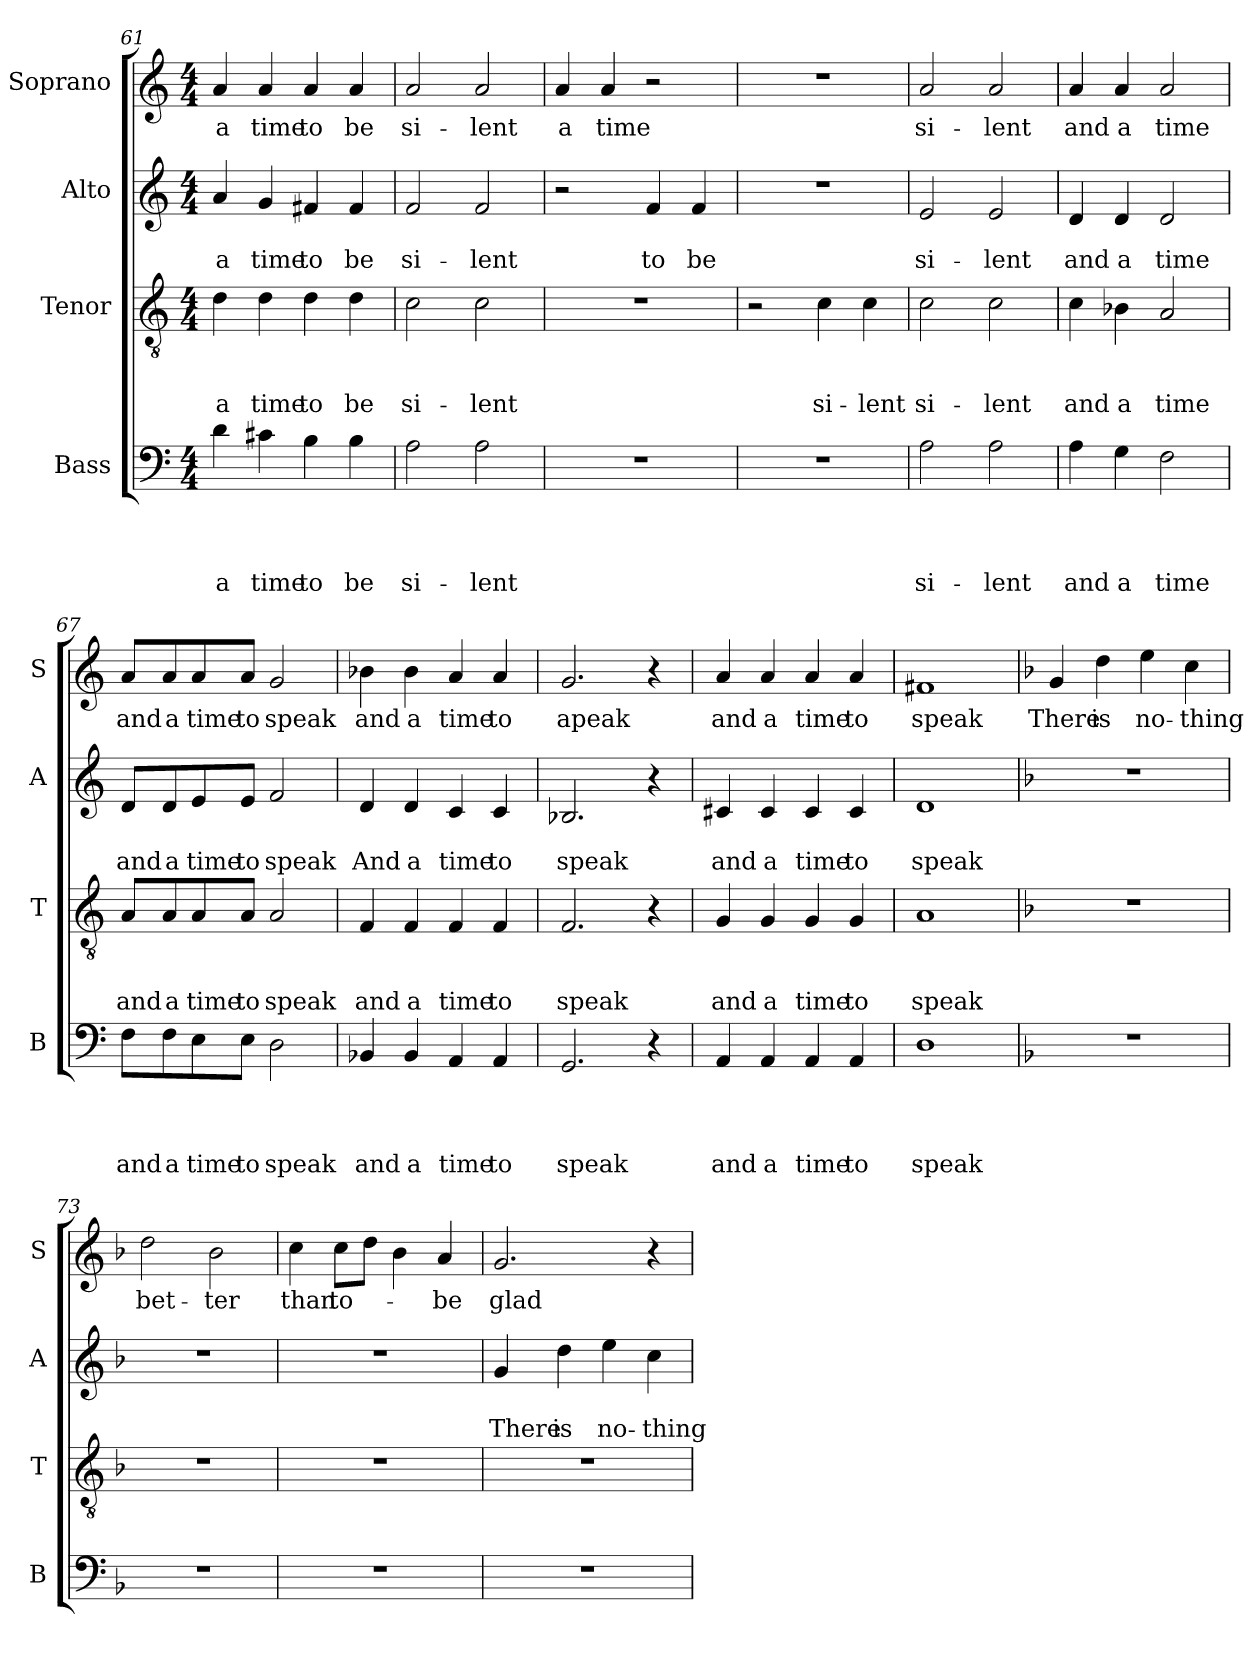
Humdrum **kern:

**kern	**text	**text	**text	**text	**kern	**text	**text	**text	**kern	**text	**text	**kern	**text
*part4	*part4	*part4	*part4	*part4	*part3	*part3	*part3	*part3	*part2	*part2	*part2	*part1	*part1
*staff4	*staff4	*staff4	*staff4	*staff4	*staff3	*staff3	*staff3	*staff3	*staff2	*staff2	*staff2	*staff1	*staff1
*I"Bass	*	*	*	*	*I"Tenor	*	*	*	*I"Alto	*	*	*I"Soprano	*
*I'B	*	*	*	*	*I'T	*	*	*	*I'A	*	*	*I'S	*
*clefF4	*	*	*	*	*clefGv2	*	*	*	*clefG2	*	*	*clefG2	*
*k[]	*	*	*	*	*k[]	*	*	*	*k[]	*	*	*k[]	*
*C:	*	*	*	*	*C:	*	*	*	*C:	*	*	*C:	*
*M4/4	*	*	*	*	*M4/4	*	*	*	*M4/4	*	*	*M4/4	*
=61	=61	=61	=61	=61	=61	=61	=61	=61	=61	=61	=61	=61	=61
!	!	!	!	!LO:LY:b	!	!	!	!LO:LY:b	!	!	!LO:LY:b	!	!LO:LY:b
4d\	.	.	.	a	4d\	.	.	a	4a/	.	a	4a/	a
!	!	!	!	!LO:LY:b	!	!	!	!LO:LY:b	!	!	!LO:LY:b	!	!LO:LY:b
4c#X\	.	.	.	time	4d\	.	.	time	4g/	.	time	4a/	time
!	!	!	!	!LO:LY:b	!	!	!	!LO:LY:b	!	!	!LO:LY:b	!	!LO:LY:b
4B\	.	.	.	to	4d\	.	.	to	4f#X/	.	to	4a/	to
!	!	!	!	!LO:LY:b	!	!	!	!LO:LY:b	!	!	!LO:LY:b	!	!LO:LY:b
4B\	.	.	.	be	4d\	.	.	be	4f#/	.	be	4a/	be
=62	=62	=62	=62	=62	=62	=62	=62	=62	=62	=62	=62	=62	=62
!	!	!	!	!LO:LY:b	!	!	!	!LO:LY:b	!	!	!LO:LY:b	!	!LO:LY:b
2A\	.	.	.	si-	2c\	.	.	si-	2f/	.	si-	2a/	si-
!	!	!	!	!LO:LY:b	!	!	!	!LO:LY:b	!	!	!LO:LY:b	!	!LO:LY:b
2A\	.	.	.	-lent	2c\	.	.	-lent	2f/	.	-lent	2a/	-lent
=63	=63	=63	=63	=63	=63	=63	=63	=63	=63	=63	=63	=63	=63
!	!	!	!	!	!	!	!	!	!	!	!	!	!LO:LY:b
1r	.	.	.	.	1r	.	.	.	2r	.	.	4a/	a
!	!	!	!	!	!	!	!	!	!	!	!	!	!LO:LY:b
.	.	.	.	.	.	.	.	.	.	.	.	4a/	time
!	!	!	!	!	!	!	!	!	!	!	!LO:LY:b	!	!
.	.	.	.	.	.	.	.	.	4f/	.	to	2r	.
!	!	!	!	!	!	!	!	!	!	!	!LO:LY:b	!	!
.	.	.	.	.	.	.	.	.	4f/	.	be	.	.
=64	=64	=64	=64	=64	=64	=64	=64	=64	=64	=64	=64	=64	=64
1r	.	.	.	.	2r	.	.	.	1r	.	.	1r	.
!	!	!	!	!	!	!	!	!LO:LY:b	!	!	!	!	!
.	.	.	.	.	4c\	.	.	si-	.	.	.	.	.
!	!	!	!	!	!	!	!	!LO:LY:b	!	!	!	!	!
.	.	.	.	.	4c\	.	.	-lent	.	.	.	.	.
=65	=65	=65	=65	=65	=65	=65	=65	=65	=65	=65	=65	=65	=65
!	!	!	!	!LO:LY:b	!	!	!	!LO:LY:b	!	!	!LO:LY:b	!	!LO:LY:b
2A\	.	.	.	si-	2c\	.	.	si-	2e/	.	si-	2a/	si-
!	!	!	!	!LO:LY:b	!	!	!	!LO:LY:b	!	!	!LO:LY:b	!	!LO:LY:b
2A\	.	.	.	-lent	2c\	.	.	-lent	2e/	.	-lent	2a/	-lent
!!LO:PB:g=z
=66	=66	=66	=66	=66	=66	=66	=66	=66	=66	=66	=66	=66	=66
!	!	!	!	!LO:LY:b	!	!	!	!LO:LY:b	!	!	!LO:LY:b	!	!LO:LY:b
4A\	.	.	.	and	4c\	.	.	and	4d/	.	and	4a/	and
!	!	!	!	!LO:LY:b	!	!	!	!LO:LY:b	!	!	!LO:LY:b	!	!LO:LY:b
4G\	.	.	.	a	4B-X\	.	.	a	4d/	.	a	4a/	a
!	!	!	!	!LO:LY:b	!	!	!	!LO:LY:b	!	!	!LO:LY:b	!	!LO:LY:b
2F\	.	.	.	time	2A/	.	.	time	2d/	.	time	2a/	time
=67	=67	=67	=67	=67	=67	=67	=67	=67	=67	=67	=67	=67	=67
!	!	!	!	!LO:LY:b	!	!	!	!LO:LY:b	!	!	!LO:LY:b	!	!LO:LY:b
8F\L	.	.	.	and	8A/L	.	.	and	8d/L	.	and	8a/L	and
!	!	!	!	!LO:LY:b	!	!	!	!LO:LY:b	!	!	!LO:LY:b	!	!LO:LY:b
8F\	.	.	.	a	8A/	.	.	a	8d/	.	a	8a/	a
!	!	!	!	!LO:LY:b	!	!	!	!LO:LY:b	!	!	!LO:LY:b	!	!LO:LY:b
8E\	.	.	.	time	8A/	.	.	time	8e/	.	time	8a/	time
!	!	!	!	!LO:LY:b	!	!	!	!LO:LY:b	!	!	!LO:LY:b	!	!LO:LY:b
8E\J	.	.	.	to	8A/J	.	.	to	8e/J	.	to	8a/J	to
!	!	!	!	!LO:LY:b	!	!	!	!LO:LY:b	!	!	!LO:LY:b	!	!LO:LY:b
2D\	.	.	.	speak	2A/	.	.	speak	2f/	.	speak	2g/	speak
=68	=68	=68	=68	=68	=68	=68	=68	=68	=68	=68	=68	=68	=68
!	!	!	!	!LO:LY:b	!	!	!	!LO:LY:b	!	!	!LO:LY:b	!	!LO:LY:b
4BB-X/	.	.	.	and	4F/	.	.	and	4d/	.	And	4b-X\	and
!	!	!	!	!LO:LY:b	!	!	!	!LO:LY:b	!	!	!LO:LY:b	!	!LO:LY:b
4BB-/	.	.	.	a	4F/	.	.	a	4d/	.	a	4b-\	a
!	!	!	!	!LO:LY:b	!	!	!	!LO:LY:b	!	!	!LO:LY:b	!	!LO:LY:b
4AA/	.	.	.	time	4F/	.	.	time	4c/	.	time	4a/	time
!	!	!	!	!LO:LY:b	!	!	!	!LO:LY:b	!	!	!LO:LY:b	!	!LO:LY:b
4AA/	.	.	.	to	4F/	.	.	to	4c/	.	to	4a/	to
=69	=69	=69	=69	=69	=69	=69	=69	=69	=69	=69	=69	=69	=69
!	!	!	!	!LO:LY:b	!	!	!	!LO:LY:b	!	!	!LO:LY:b	!	!LO:LY:b
2.GG/	.	.	.	speak	2.F/	.	.	speak	2.B-X/	.	speak	2.g/	apeak
4r	.	.	.	.	4r	.	.	.	4r	.	.	4r	.
=70	=70	=70	=70	=70	=70	=70	=70	=70	=70	=70	=70	=70	=70
!	!	!	!	!LO:LY:b	!	!	!	!LO:LY:b	!	!	!LO:LY:b	!	!LO:LY:b
4AA/	.	.	.	and	4G/	.	.	and	4c#X/	.	and	4a/	and
!	!	!	!	!LO:LY:b	!	!	!	!LO:LY:b	!	!	!LO:LY:b	!	!LO:LY:b
4AA/	.	.	.	a	4G/	.	.	a	4c#/	.	a	4a/	a
!	!	!	!	!LO:LY:b	!	!	!	!LO:LY:b	!	!	!LO:LY:b	!	!LO:LY:b
4AA/	.	.	.	time	4G/	.	.	time	4c#/	.	time	4a/	time
!	!	!	!	!LO:LY:b	!	!	!	!LO:LY:b	!	!	!LO:LY:b	!	!LO:LY:b
4AA/	.	.	.	to	4G/	.	.	to	4c#/	.	to	4a/	to
!!LO:LB:g=z
=71	=71	=71	=71	=71	=71	=71	=71	=71	=71	=71	=71	=71	=71
!	!	!	!	!LO:LY:b	!	!	!	!LO:LY:b	!	!	!LO:LY:b	!	!LO:LY:b
1D	.	.	.	speak	1A	.	.	speak	1d	.	speak	1f#X	speak
=72	=72	=72	=72	=72	=72	=72	=72	=72	=72	=72	=72	=72	=72
*k[b-]	*	*	*	*	*k[b-]	*	*	*	*k[b-]	*	*	*k[b-]	*
*F:	*	*	*	*	*F:	*	*	*	*F:	*	*	*F:	*
!	!	!	!	!	!	!	!	!	!	!	!	!	!LO:LY:b
1r	.	.	.	.	1r	.	.	.	1r	.	.	4g/	There
!	!	!	!	!	!	!	!	!	!	!	!	!	!LO:LY:b
.	.	.	.	.	.	.	.	.	.	.	.	4dd\	is
!	!	!	!	!	!	!	!	!	!	!	!	!	!LO:LY:b
.	.	.	.	.	.	.	.	.	.	.	.	4ee\	no-
!	!	!	!	!	!	!	!	!	!	!	!	!	!LO:LY:b
.	.	.	.	.	.	.	.	.	.	.	.	4cc\	-thing
=73	=73	=73	=73	=73	=73	=73	=73	=73	=73	=73	=73	=73	=73
!	!	!	!	!	!	!	!	!	!	!	!	!	!LO:LY:b
1r	.	.	.	.	1r	.	.	.	1r	.	.	2dd\	bet-
!	!	!	!	!	!	!	!	!	!	!	!	!	!LO:LY:b
.	.	.	.	.	.	.	.	.	.	.	.	2b-\	-ter
=74	=74	=74	=74	=74	=74	=74	=74	=74	=74	=74	=74	=74	=74
!	!	!	!	!	!	!	!	!	!	!	!	!	!LO:LY:b
1r	.	.	.	.	1r	.	.	.	1r	.	.	4cc\	than
!	!	!	!	!	!	!	!	!	!	!	!	!	!LO:LY:b
.	.	.	.	.	.	.	.	.	.	.	.	8cc\L	to-
.	.	.	.	.	.	.	.	.	.	.	.	8dd\J	.
.	.	.	.	.	.	.	.	.	.	.	.	4b-\	.
!	!	!	!	!	!	!	!	!	!	!	!	!	!LO:LY:b
.	.	.	.	.	.	.	.	.	.	.	.	4a/	-be
=75	=75	=75	=75	=75	=75	=75	=75	=75	=75	=75	=75	=75	=75
!	!	!	!	!	!	!	!	!	!	!	!LO:LY:b	!	!LO:LY:b
1r	.	.	.	.	1r	.	.	.	4g/	.	There	2.g/	glad
!	!	!	!	!	!	!	!	!	!	!	!LO:LY:b	!	!
.	.	.	.	.	.	.	.	.	4dd\	.	is	.	.
!	!	!	!	!	!	!	!	!	!	!	!LO:LY:b	!	!
.	.	.	.	.	.	.	.	.	4ee\	.	no-	.	.
!	!	!	!	!	!	!	!	!	!	!	!LO:LY:b	!	!
.	.	.	.	.	.	.	.	.	4cc\	.	-thing	4r	.
=	=	=	=	=	=	=	=	=	=	=	=	=	=
*-	*-	*-	*-	*-	*-	*-	*-	*-	*-	*-	*-	*-	*-
